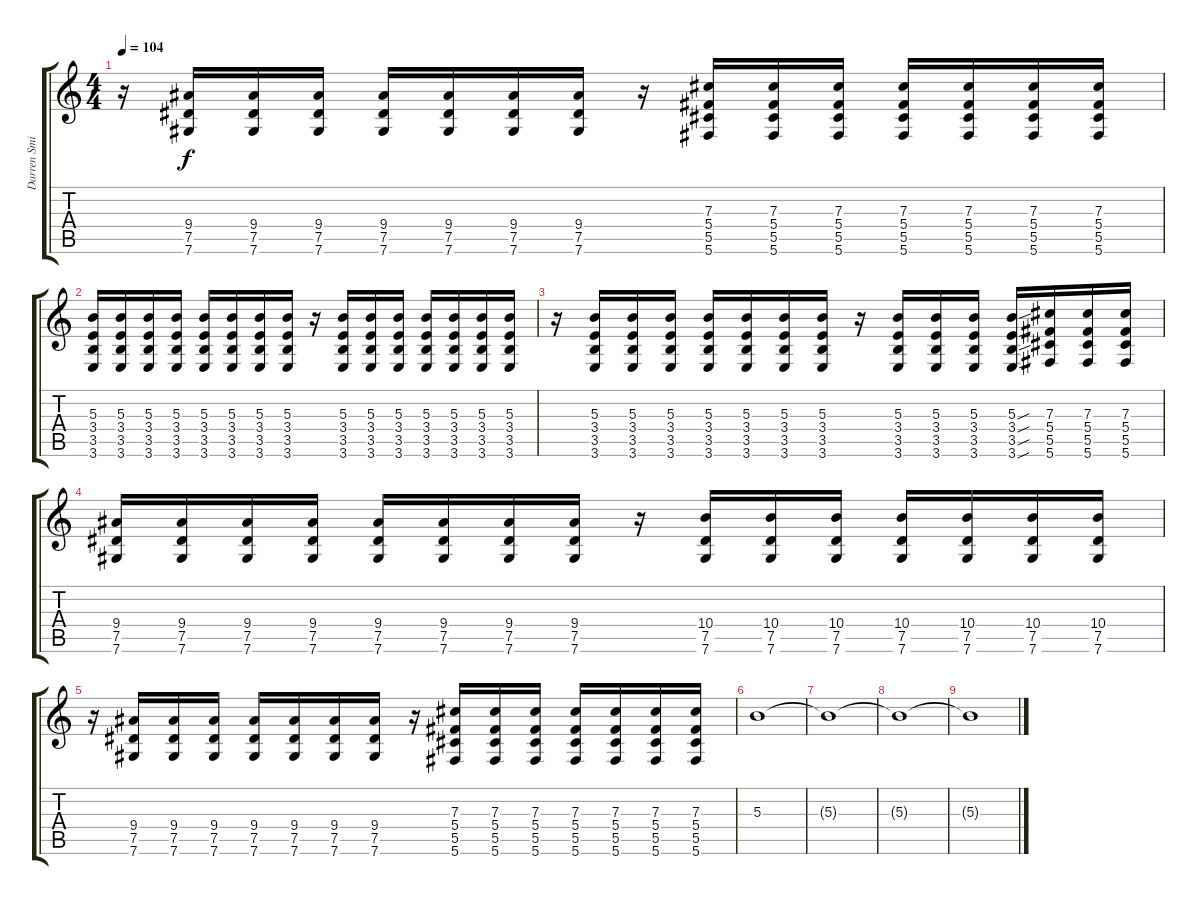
\track ("Darren Smith" "Darren Smi") {instrument overdrivenguitar}
\staff {score tabs}
\tuning (Eb4 Bb3 Gb3 Db3 Ab2 Db2) {hide}
\ts (4 4)
\tempo 104
\clef g2
\ks c
r.16{dy f} (9.4 7.5 7.6).16 (9.4 7.5 7.6).16 (9.4 7.5 7.6).16 (9.4 7.5 7.6).16 (9.4 7.5 7.6).16 (9.4 7.5 7.6).16 (9.4 7.5 7.6).16 r.16 (7.3 5.4 5.5 5.6).16 (7.3 5.4 5.5 5.6).16 (7.3 5.4 5.5 5.6).16 (7.3 5.4 5.5 5.6).16 (7.3 5.4 5.5 5.6).16 (7.3 5.4 5.5 5.6).16 (7.3 5.4 5.5 5.6).16 |
(5.3 3.4 3.5 3.6).16 (5.3 3.4 3.5 3.6).16 (5.3 3.4 3.5 3.6).16 (5.3 3.4 3.5 3.6).16 (5.3 3.4 3.5 3.6).16 (5.3 3.4 3.5 3.6).16 (5.3 3.4 3.5 3.6).16 (5.3 3.4 3.5 3.6).16 r.16 (5.3 3.4 3.5 3.6).16 (5.3 3.4 3.5 3.6).16 (5.3 3.4 3.5 3.6).16 (5.3 3.4 3.5 3.6).16 (5.3 3.4 3.5 3.6).16 (5.3 3.4 3.5 3.6).16 (5.3 3.4 3.5 3.6).16 |
r.16 (5.3 3.4 3.5 3.6).16 (5.3 3.4 3.5 3.6).16 (5.3 3.4 3.5 3.6).16 (5.3 3.4 3.5 3.6).16 (5.3 3.4 3.5 3.6).16 (5.3 3.4 3.5 3.6).16 (5.3 3.4 3.5 3.6).16 r.16 (5.3 3.4 3.5 3.6).16 (5.3 3.4 3.5 3.6).16 (5.3 3.4 3.5 3.6).16 (5.3{sou} 3.4{sou} 3.5{sou} 3.6{sou}).16 (7.3 5.4 5.5 5.6).16 (7.3 5.4 5.5 5.6).16 (7.3 5.4 5.5 5.6).16 |
(9.4 7.5 7.6).16 (9.4 7.5 7.6).16 (9.4 7.5 7.6).16 (9.4 7.5 7.6).16 (9.4 7.5 7.6).16 (9.4 7.5 7.6).16 (9.4 7.5 7.6).16 (9.4 7.5 7.6).16 r.16 (10.4 7.5 7.6).16 (10.4 7.5 7.6).16 (10.4 7.5 7.6).16 (10.4 7.5 7.6).16 (10.4 7.5 7.6).16 (10.4 7.5 7.6).16 (10.4 7.5 7.6).16 |
r.16 (9.4 7.5 7.6).16 (9.4 7.5 7.6).16 (9.4 7.5 7.6).16 (9.4 7.5 7.6).16 (9.4 7.5 7.6).16 (9.4 7.5 7.6).16 (9.4 7.5 7.6).16 r.16 (7.3 5.4 5.5 5.6).16 (7.3 5.4 5.5 5.6).16 (7.3 5.4 5.5 5.6).16 (7.3 5.4 5.5 5.6).16 (7.3 5.4 5.5 5.6).16 (7.3 5.4 5.5 5.6).16 (7.3 5.4 5.5 5.6).16 |
5.3.1 |
5.3{t}.1 |
5.3{t}.1 |
5.3{t}.1
